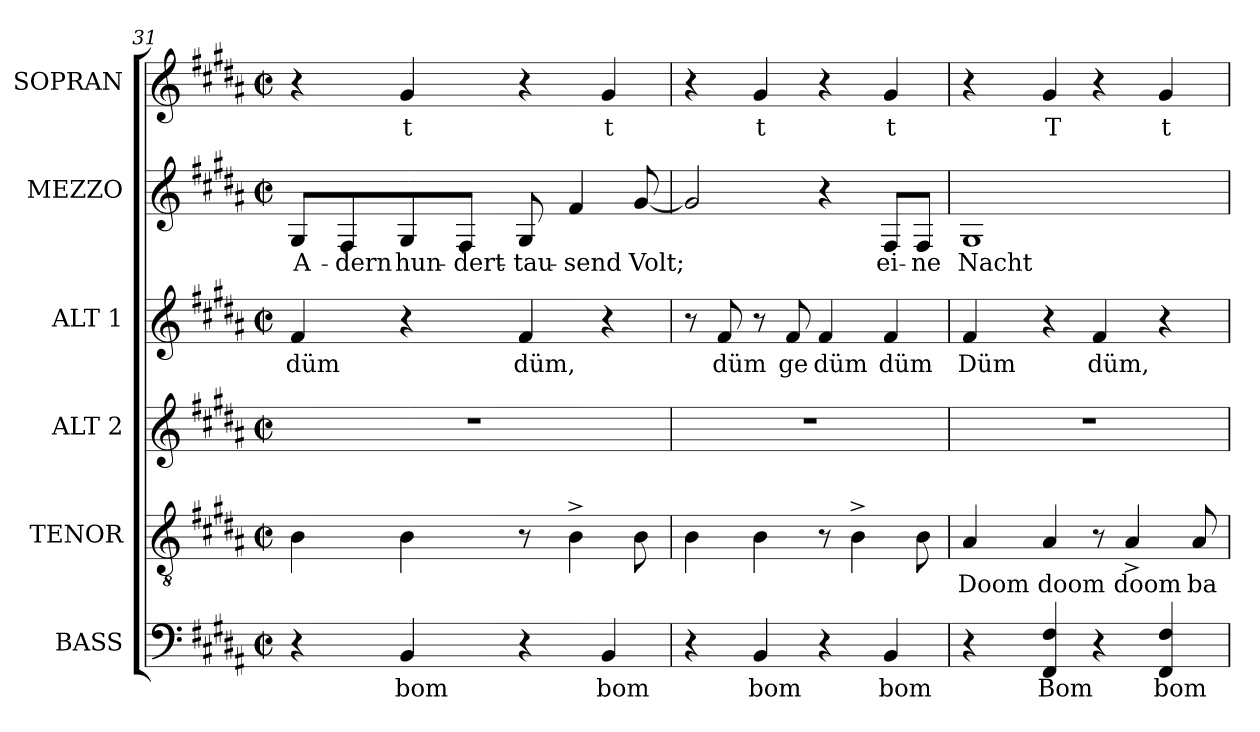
**kern	**text	**kern	**text	**kern	**kern	**text	**kern	**text	**kern	**text
*part6	*part6	*part5	*part5	*part4	*part3	*part3	*part2	*part2	*part1	*part1
*staff6	*staff6	*staff5	*staff5	*staff4	*staff3	*staff3	*staff2	*staff2	*staff1	*staff1
*I"BASS	*	*I"TENOR	*	*I"ALT 2	*I"ALT 1	*	*I"MEZZO	*	*I"SOPRAN	*
*I'B	*	*I'T	*	*I'A2	*I'A1	*	*	*	*I'S	*
*clefF4	*	*clefGv2	*	*clefG2	*clefG2	*	*clefG2	*	*clefG2	*
*	*	*ITrd7c12	*	*	*	*	*	*	*	*
*k[f#c#g#d#a#]	*	*k[f#c#g#d#a#]	*	*k[f#c#g#d#a#]	*k[f#c#g#d#a#]	*	*k[f#c#g#d#a#]	*	*k[f#c#g#d#a#]	*
*B:	*	*B:	*	*B:	*B:	*	*B:	*	*B:	*
*M2/2	*	*M2/2	*	*M2/2	*M2/2	*	*M2/2	*	*M2/2	*
*met(c|)	*	*met(c|)	*	*met(c|)	*met(c|)	*	*met(c|)	*	*met(c|)	*
=31	=31	=31	=31	=31	=31	=31	=31	=31	=31	=31
!	!	!	!	!	!	!LO:LY:b:color=#000000	!	!	!	!
!	!	!	!	!	!	!	!	!LO:LY:b:color=#000000	!	!
4r	.	4BBi\	.	1r	4f#i/	düm	8G#i/L	A-	4r	.
!	!	!	!	!	!	!	!	!LO:LY:b:color=#000000	!	!
.	.	.	.	.	.	.	8F#i/	-dern	.	.
!	!LO:LY:b:color=#000000	!	!	!	!	!	!	!	!	!
!	!	!	!	!	!	!	!	!LO:LY:b:color=#000000	!	!
!	!	!	!	!	!	!	!	!	!	!LO:LY:b:color=#000000
4BBi/	bom	4BBi\	.	.	4r	.	8G#i/	hun-	4g#i/	t
!	!	!	!	!	!	!	!	!LO:LY:b:color=#000000	!	!
.	.	.	.	.	.	.	8F#i/J	-dert-	.	.
!	!	!	!	!	!	!LO:LY:b:color=#000000	!	!	!	!
!	!	!	!	!	!	!	!	!LO:LY:b:color=#000000	!	!
4r	.	8r	.	.	4f#i/	düm,	8G#i/	-tau-	4r	.
!	!	!	!	!	!	!	!	!LO:LY:b:color=#000000	!	!
.	.	4BB^i\	.	.	.	.	4f#i/	-send	.	.
!	!LO:LY:b:color=#000000	!	!	!	!	!	!	!	!	!
!	!	!	!	!	!	!	!	!	!	!LO:LY:b:color=#000000
4BBi/	bom	.	.	.	4r	.	.	.	4g#i/	t
!	!	!	!	!	!	!	!	!LO:LY:b:color=#000000	!	!
.	.	8BBi\	.	.	.	.	[<8g#i/	Volt;	.	.
=32	=32	=32	=32	=32	=32	=32	=32	=32	=32	=32
4r	.	4BBi\	.	1r	8r	.	2g#i/]	.	4r	.
!	!	!	!	!	!	!LO:LY:b:color=#000000	!	!	!	!
.	.	.	.	.	8f#i/	düm	.	.	.	.
!	!LO:LY:b:color=#000000	!	!	!	!	!	!	!	!	!
!	!	!	!	!	!	!	!	!	!	!LO:LY:b:color=#000000
4BBi/	bom	4BBi\	.	.	8r	.	.	.	4g#i/	t
!	!	!	!	!	!	!LO:LY:b:color=#000000	!	!	!	!
.	.	.	.	.	8f#i/	ge	.	.	.	.
!	!	!	!	!	!	!LO:LY:b:color=#000000	!	!	!	!
4r	.	8r	.	.	4f#i/	düm	4r	.	4r	.
.	.	4BB^i\	.	.	.	.	.	.	.	.
!	!LO:LY:b:color=#000000	!	!	!	!	!	!	!	!	!
!	!	!	!	!	!	!LO:LY:b:color=#000000	!	!	!	!
!	!	!	!	!	!	!	!	!LO:LY:b:color=#000000	!	!
!	!	!	!	!	!	!	!	!	!	!LO:LY:b:color=#000000
4BBi/	bom	.	.	.	4f#i/	düm	8F#i/L	ei-	4g#i/	t
!	!	!	!	!	!	!	!	!LO:LY:b:color=#000000	!	!
.	.	8BBi\	.	.	.	.	8F#i/J	-ne	.	.
!!LO:LB:g=z
=33	=33	=33	=33	=33	=33	=33	=33	=33	=33	=33
!	!	!	!LO:LY:b:color=#000000	!	!	!	!	!	!	!
!	!	!	!	!	!	!LO:LY:b:color=#000000	!	!	!	!
!	!	!	!	!	!	!	!	!LO:LY:b:color=#000000	!	!
4r	.	4AA#i/	Doom	1r	4f#i/	Düm	1G#i	Nacht	4r	.
!	!LO:LY:b:color=#000000	!	!	!	!	!	!	!	!	!
!	!	!	!LO:LY:b:color=#000000	!	!	!	!	!	!	!
!	!	!	!	!	!	!	!	!	!	!LO:LY:b:color=#000000
4FF#i/ 4F#i	Bom	4AA#i/	doom	.	4r	.	.	.	4g#i/	T
!	!	!	!	!	!	!LO:LY:b:color=#000000	!	!	!	!
4r	.	8r	.	.	4f#i/	düm,	.	.	4r	.
!	!	!	!LO:LY:b:color=#000000	!	!	!	!	!	!	!
.	.	4AA#^i/	doom	.	.	.	.	.	.	.
!	!LO:LY:b:color=#000000	!	!	!	!	!	!	!	!	!
!	!	!	!	!	!	!	!	!	!	!LO:LY:b:color=#000000
4FF#i/ 4F#i	bom	.	.	.	4r	.	.	.	4g#i/	t
!	!	!	!LO:LY:b:color=#000000	!	!	!	!	!	!	!
.	.	8AA#i/	ba	.	.	.	.	.	.	.
=	=	=	=	=	=	=	=	=	=	=
*-	*-	*-	*-	*-	*-	*-	*-	*-	*-	*-
